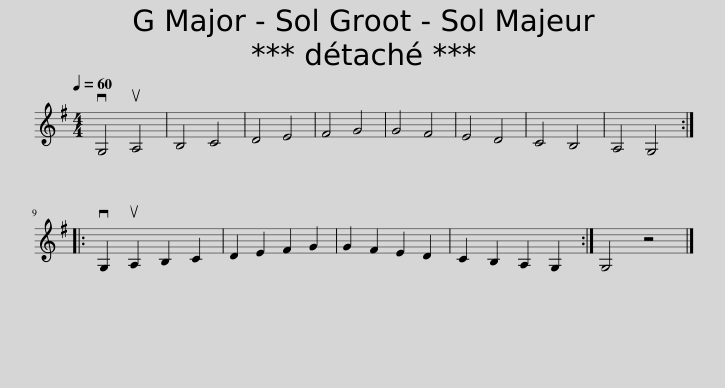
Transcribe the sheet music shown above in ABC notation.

X:1
L:1/8
Q:1/4=60
M:4/4
I:linebreak $
K:G
V:1 treble
V:1
 vG,4 uA,4 | B,4 C4 | D4 E4 | F4 G4 | G4 F4 | %5
 E4 D4 | C4 B,4 | A,4 G,4 ::$ vG,2 uA,2 B,2 C2 | D2 E2 F2 G2 | %10
 G2 F2 E2 D2 | C2 B,2 A,2 G,2 :| G,4 z4 |] %13
